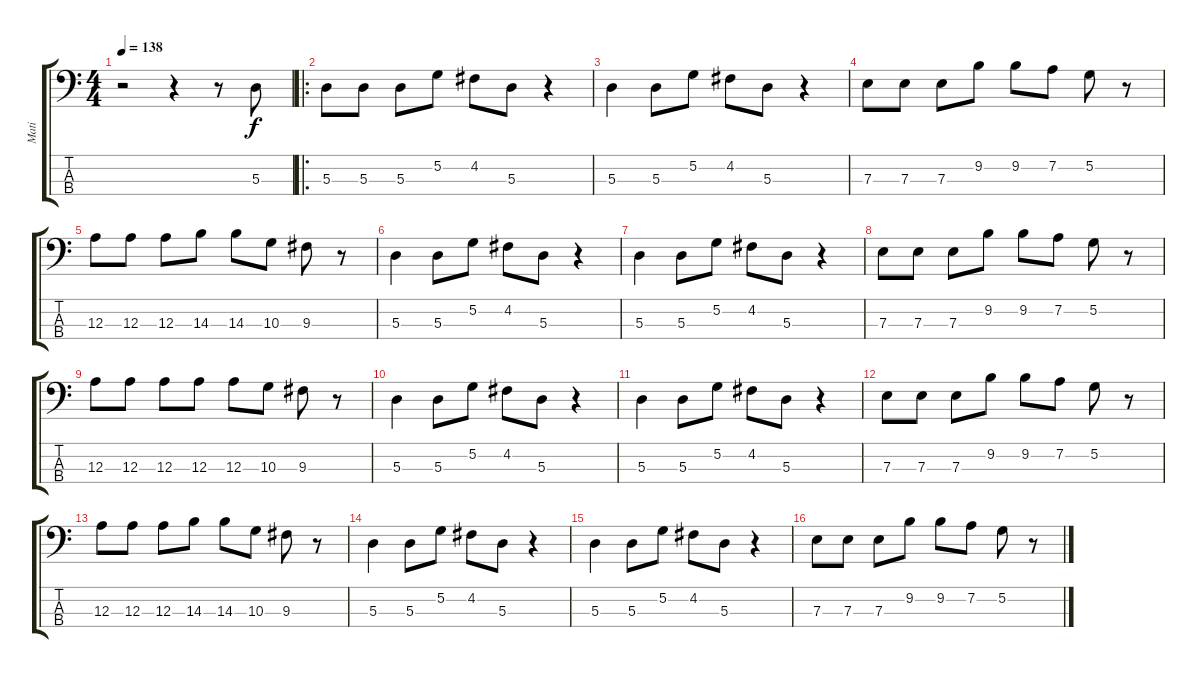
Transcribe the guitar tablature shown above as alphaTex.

\track ("Mati" "Mati") {instrument electricbasspick}
\staff {score tabs}
\tuning (G2 D2 A1 E1) {hide}
\ts (4 4)
\tempo 138
\clef f4
\ks c
r.2{dy f instrument electricbasspick} r.4 r.8 5.3.8 |
\ro
5.3.8 5.3.8 5.3.8 5.2.8 4.2.8 5.3.8 r.4 |
5.3.4 5.3.8 5.2.8 4.2.8 5.3.8 r.4 |
7.3.8 7.3.8 7.3.8 9.2.8 9.2.8 7.2.8 5.2.8 r.8 |
12.3.8 12.3.8 12.3.8 14.3.8 14.3.8 10.3.8 9.3.8 r.8 |
5.3.4 5.3.8 5.2.8 4.2.8 5.3.8 r.4 |
5.3.4 5.3.8 5.2.8 4.2.8 5.3.8 r.4 |
7.3.8 7.3.8 7.3.8 9.2.8 9.2.8 7.2.8 5.2.8 r.8 |
12.3.8 12.3.8 12.3.8 12.3.8 12.3.8 10.3.8 9.3.8 r.8 |
5.3.4 5.3.8 5.2.8 4.2.8 5.3.8 r.4 |
5.3.4 5.3.8 5.2.8 4.2.8 5.3.8 r.4 |
7.3.8 7.3.8 7.3.8 9.2.8 9.2.8 7.2.8 5.2.8 r.8 |
12.3.8 12.3.8 12.3.8 14.3.8 14.3.8 10.3.8 9.3.8 r.8 |
5.3.4 5.3.8 5.2.8 4.2.8 5.3.8 r.4 |
5.3.4 5.3.8 5.2.8 4.2.8 5.3.8 r.4 |
7.3.8 7.3.8 7.3.8 9.2.8 9.2.8 7.2.8 5.2.8 r.8
